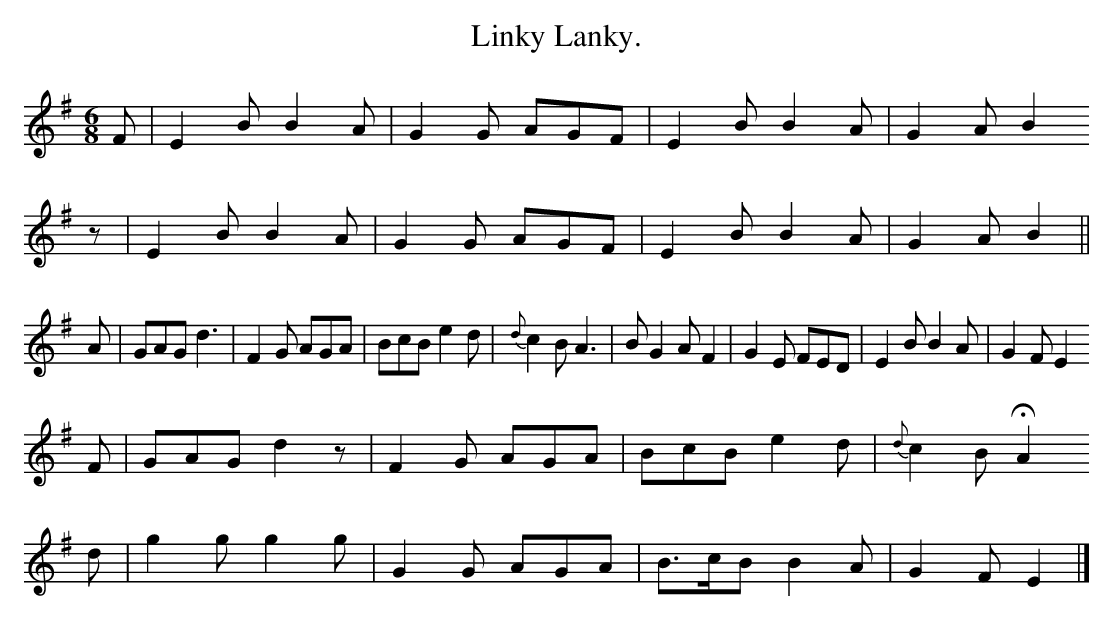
X:1
T:Linky Lanky.
M:6/8
L:1/8
K:EMin
F|E2B B2A|G2G AGF|E2B  B2A|   G2A  B2
z|E2B B2A|G2G AGF|E2B  B2A|   G2A  B2||
A|GAG d3 |F2G AGA|BcB  e2d|{d}c2B  A3 |\
  BG2 AF2|G2E FED|E2B  B2A|   G2F  E2
F|GAG d2z|F2G AGA|BcB  e2d|{d}c2B HA2
d|g2g g2g|G2G AGA|B>cB B2A|   G2F  E2|]
